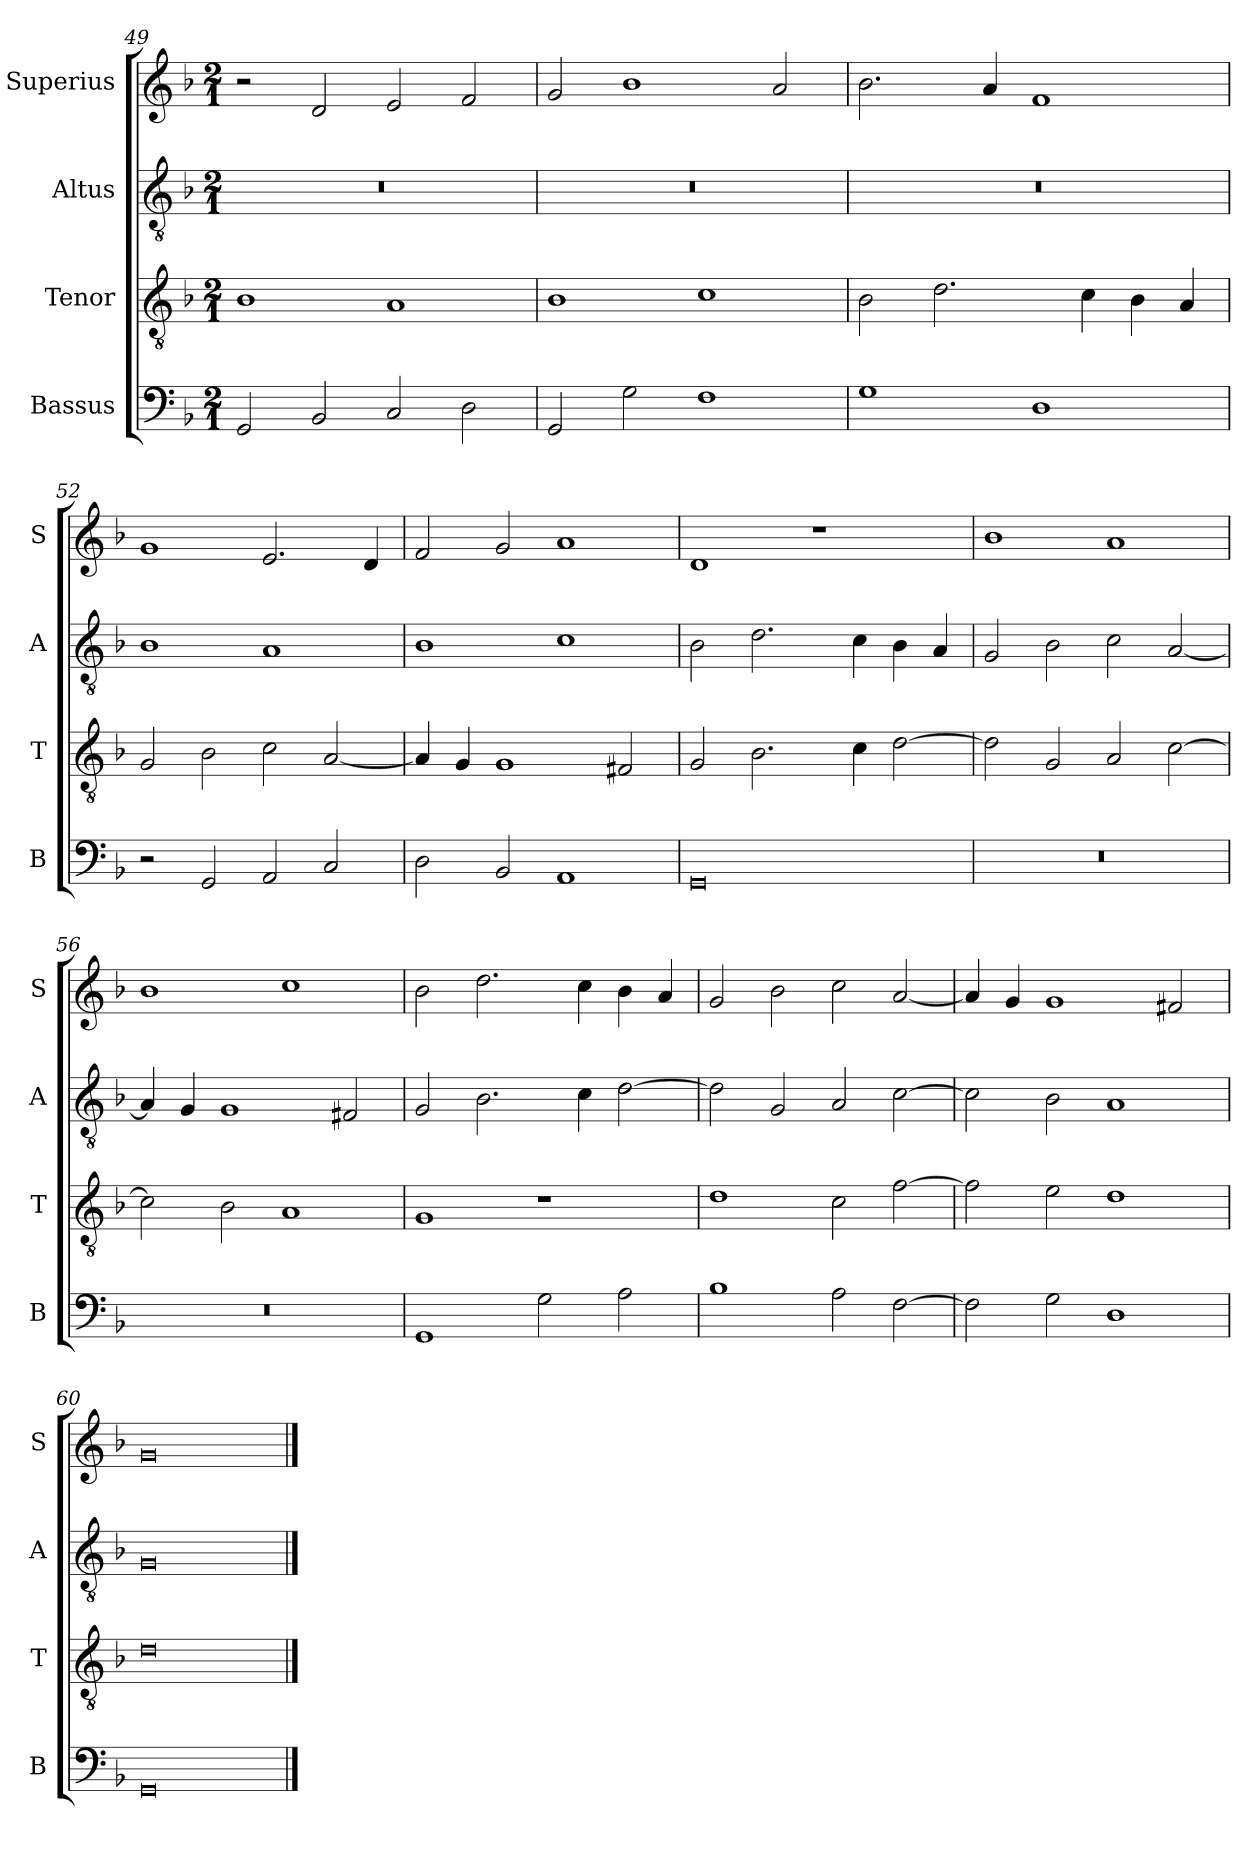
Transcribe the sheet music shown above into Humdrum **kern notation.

**kern	**kern	**kern	**kern
*part4	*part3	*part2	*part1
*staff4	*staff3	*staff2	*staff1
*I"Bassus	*I"Tenor	*I"Altus	*I"Superius
*I'B	*I'T	*I'A	*I'S
*clefF4	*clefGv2	*clefGv2	*clefG2
*k[b-]	*k[b-]	*k[b-]	*k[b-]
*M2/1	*M2/1	*M2/1	*M2/1
=49	=49	=49	=49
2GG/	1B-	0r	2r
2BB-/	.	.	2d/
2C/	1A	.	2e/
2D\	.	.	2f/
=50	=50	=50	=50
2GG/	1B-	0r	2g/
2G\	.	.	1b-
1F	1c	.	.
.	.	.	2a/
=51	=51	=51	=51
1G	2B-\	0r	2.b-\
.	2.d\	.	.
.	.	.	4a/
1D	.	.	1f
.	4c\	.	.
.	4B-\	.	.
.	4A/	.	.
=52	=52	=52	=52
2r	2G/	1B-	1g
2GG/	2B-\	.	.
2AA/	2c\	1A	2.e/
2C/	[2A/	.	.
.	.	.	4d/
=53	=53	=53	=53
2D\	4A/]	1B-	2f/
.	4G/	.	.
2BB-/	1G	.	2g/
1AA	.	1c	1a
.	2F#X/	.	.
=54	=54	=54	=54
0GG	2G/	2B-\	1d
.	2.B-\	2.d\	.
.	.	.	1r
.	4c\	4c\	.
.	[2d\	4B-\	.
.	.	4A/	.
=55	=55	=55	=55
0r	2d\]	2G/	1b-
.	2G/	2B-\	.
.	2A/	2c\	1a
.	[2c\	[2A/	.
=56	=56	=56	=56
0r	2c\]	4A/]	1b-
.	.	4G/	.
.	2B-\	1G	.
.	1A	.	1cc
.	.	2F#X/	.
=57	=57	=57	=57
1GG	1G	2G/	2b-\
.	.	2.B-\	2.dd\
2G\	1r	.	.
.	.	4c\	4cc\
2A\	.	[2d\	4b-\
.	.	.	4a/
=58	=58	=58	=58
1B-	1d	2d\]	2g/
.	.	2G/	2b-\
2A\	2c\	2A/	2cc\
[2F\	[2f\	[2c\	[2a/
=59	=59	=59	=59
2F\]	2f\]	2c\]	4a/]
.	.	.	4g/
2G\	2e\	2B-\	1g
1D	1d	1A	.
.	.	.	2f#X/
=60	=60	=60	=60
0GG	0d	0G	0g
==	==	==	==
*-	*-	*-	*-
